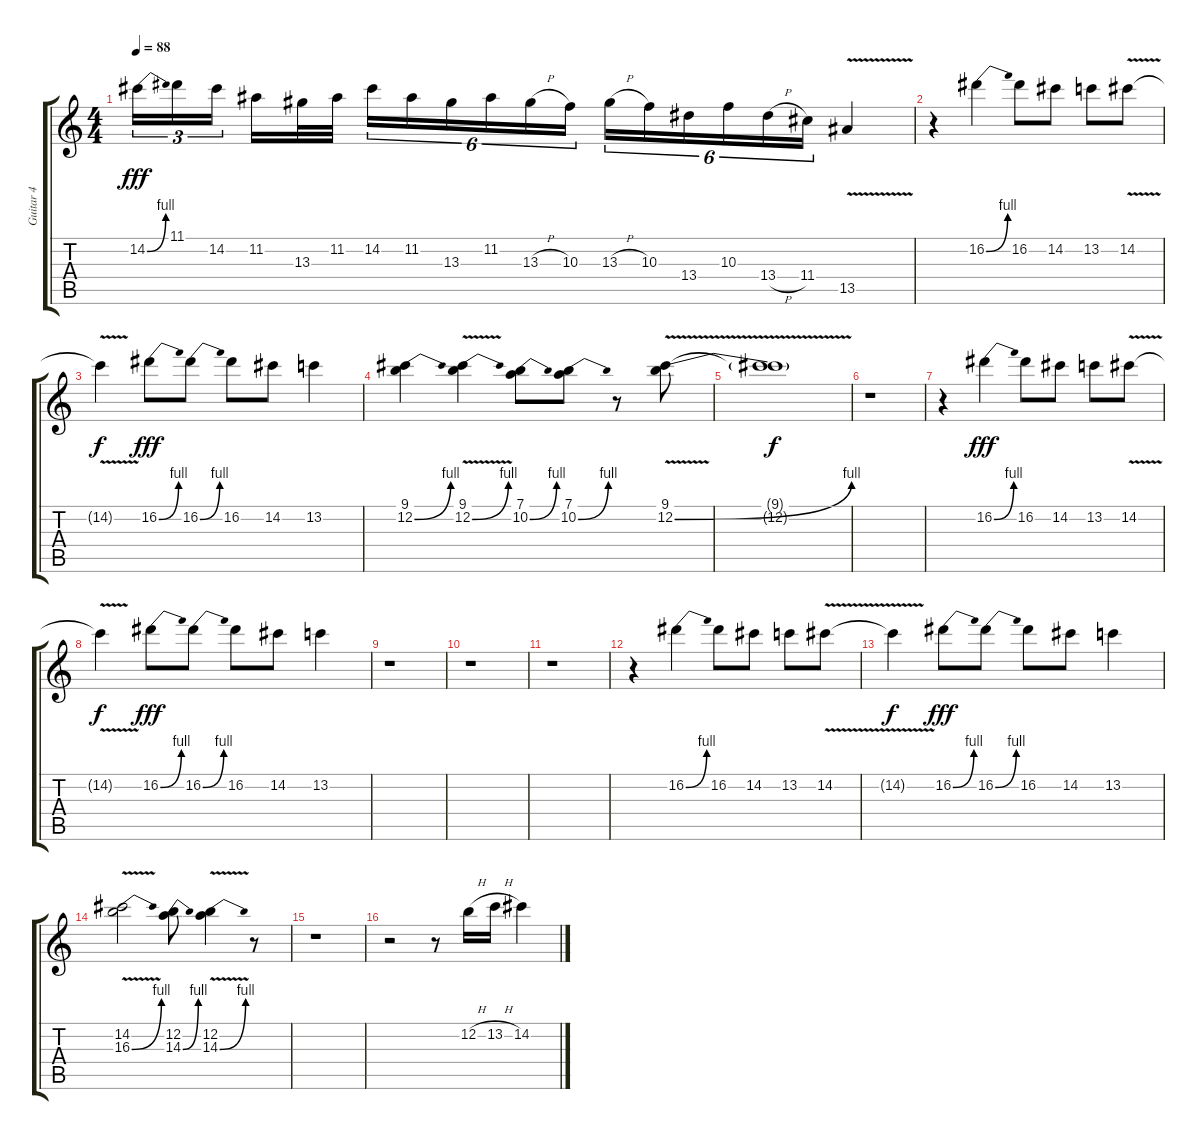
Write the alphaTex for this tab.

\track ("Guitar 4" "Guitar 4") {instrument distortionguitar}
\staff {score tabs}
\tuning (E4 B3 G3 D3 A2 E2) {hide}
\ts (4 4)
\tempo 88
\clef g2
\ks c
14.2{be (bend 0 0 60 4)}.16{tu (3 2) dy fff} 11.1.16{tu (3 2)} 14.2.16{tu (3 2)} 11.2.16 13.3.32 11.2.32 14.2.16{tu (6 4)} 11.2.16{tu (6 4)} 13.3.16{tu (6 4)} 11.2.16{tu (6 4)} 13.3{h}.16{tu (6 4)} 10.3.16{tu (6 4)} 13.3{h}.16{tu (6 4)} 10.3.16{tu (6 4)} 13.4.16{tu (6 4)} 10.3.16{tu (6 4)} 13.4{h}.16{tu (6 4)} 11.4.16{tu (6 4)} 13.5{v}.4 |
r.4 16.2{be (bend 0 0 60 4)}.4 16.2.8 14.2.8 13.2.8 14.2{v}.8 |
14.2{t}.4{dy f} 16.2{be (bend 0 0 60 4)}.8{dy fff} 16.2{be (bend 0 0 60 4)}.8 16.2.8 14.2.8 13.2.4 |
(9.1 12.2{be (bend 0 0 60 4)}).4 (9.1 12.2{be (bend 0 0 60 4) v}).4 (7.1 10.2{be (bend 0 0 60 4)}).8 (7.1 10.2{be (bend 0 0 60 4)}).8 r.8 (9.1 12.2{be (bend 0 0 60 4) v}).8 |
(9.1{t} 12.2{t}).1{dy f} |
r.1 |
r.4 16.2{be (bend 0 0 60 4)}.4{dy fff} 16.2.8 14.2.8 13.2.8 14.2{v}.8 |
14.2{t}.4{dy f} 16.2{be (bend 0 0 60 4)}.8{dy fff} 16.2{be (bend 0 0 60 4)}.8 16.2.8 14.2.8 13.2.4 |
r.1 |
r.1 |
r.1 |
r.4 16.2{be (bend 0 0 60 4)}.4 16.2.8 14.2.8 13.2.8 14.2{v}.8 |
14.2{t}.4{dy f} 16.2{be (bend 0 0 60 4)}.8{dy fff} 16.2{be (bend 0 0 60 4)}.8 16.2.8 14.2.8 13.2.4 |
(14.2 16.3{be (bend 0 0 60 4) v}).2 (12.2 14.3{be (bend 0 0 60 4)}).8 (12.2 14.3{be (bend 0 0 60 4) v}).4 r.8 |
r.1 |
r.2 r.8 12.2{h}.16 13.2{h}.16 14.2.4
